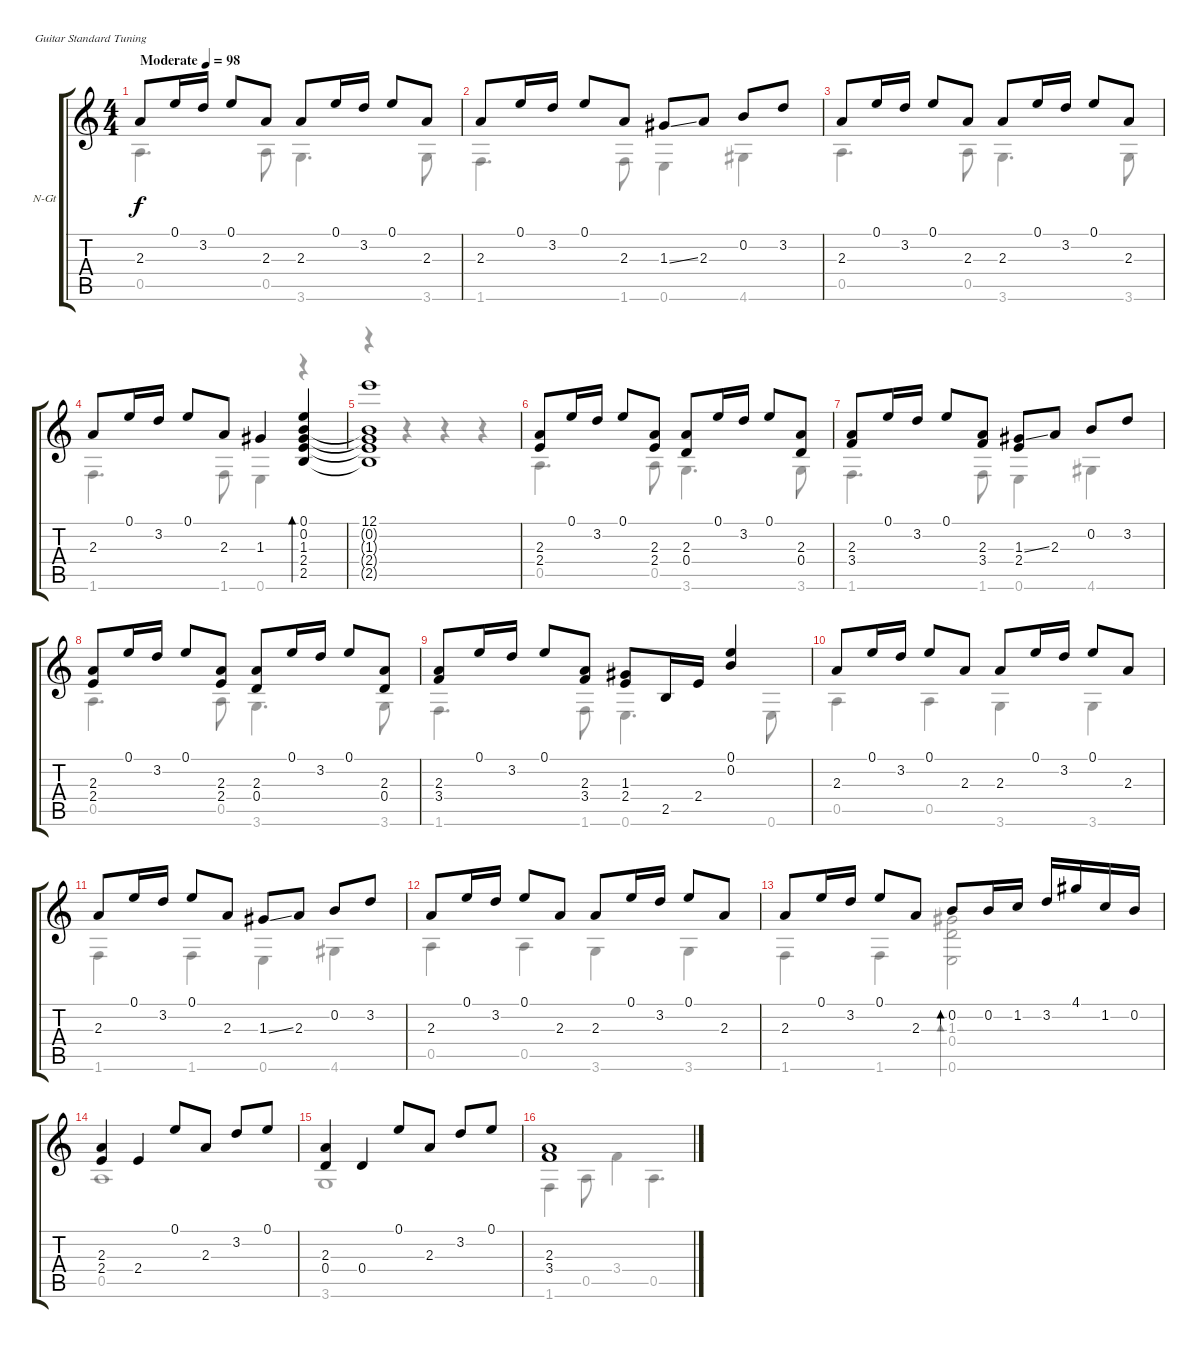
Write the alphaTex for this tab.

\bracketExtendMode groupsimilarinstruments
\firstSystemTrackNameOrientation horizontal
\otherSystemsTrackNameOrientation horizontal
\track ("Untitled" "N-Gt") {instrument acousticguitarnylon}
\staff {score tabs}
\tuning (E4 B3 G3 D3 A2 E2)
\voice
\ts (4 4)
\beaming (8 2 2 2 2)
\tempo (98 "Moderate")
\clef g2
\ks c
2.3.8{dy f instrument acousticguitarnylon} 0.1.16 3.2.16 0.1.8 2.3.8 2.3.8 0.1.16 3.2.16 0.1.8 2.3.8 |
2.3.8 0.1.16 3.2.16 0.1.8 2.3.8 1.3{ss}.8 2.3.8 0.2.8 3.2.8 |
2.3.8 0.1.16 3.2.16 0.1.8 2.3.8 2.3.8 0.1.16 3.2.16 0.1.8 2.3.8 |
2.3.8 0.1.16 3.2.16 0.1.8 2.3.8 1.3.4 (0.1 0.2 1.3 2.4 2.5).4{bd 120} |
(12.1 0.2{t} 1.3{t} 2.4{t} 2.5{t}).1 |
(2.3 2.4).8 0.1.16 3.2.16 0.1.8 (2.3 2.4).8 (2.3 0.4).8 0.1.16 3.2.16 0.1.8 (2.3 0.4).8 |
(2.3 3.4).8 0.1.16 3.2.16 0.1.8 (2.3 3.4).8 (1.3{ss} 2.4).8 2.3.8 0.2.8 3.2.8 |
(2.3 2.4).8 0.1.16 3.2.16 0.1.8 (2.3 2.4).8 (2.3 0.4).8 0.1.16 3.2.16 0.1.8 (2.3 0.4).8 |
(2.3 3.4).8 0.1.16 3.2.16 0.1.8 (2.3 3.4).8 (1.3 2.4).8 2.5.16 2.4.16 (0.1 0.2).4 |
2.3.8 0.1.16 3.2.16 0.1.8 2.3.8 2.3.8 0.1.16 3.2.16 0.1.8 2.3.8 |
2.3.8 0.1.16 3.2.16 0.1.8 2.3.8 1.3{ss}.8 2.3.8 0.2.8 3.2.8 |
2.3.8 0.1.16 3.2.16 0.1.8 2.3.8 2.3.8 0.1.16 3.2.16 0.1.8 2.3.8 |
2.3.8 0.1.16 3.2.16 0.1.8 2.3.8 0.2.8{bd 120} 0.2.16 1.2.16 3.2.16 4.1.16 1.2.16 0.2.16 |
(2.3 2.4).4 2.4.4 0.1.8 2.3.8 3.2.8 0.1.8 |
(2.3 0.4).4 0.4.4 0.1.8 2.3.8 3.2.8 0.1.8 |
(2.3 3.4).1
\voice
\clef g2
\ottava regular
\simile none
\ks c
0.5.4{d dy f} 0.5.8 3.6.4{d} 3.6.8 |
1.6.4{d} 1.6.8 0.6.4 4.6.4 |
0.5.4{d} 0.5.8 3.6.4{d} 3.6.8 |
1.6.4{d} 1.6.8 0.6.4 r.4{bd 120} |
r.4 r.4 r.4 r.4 |
0.5.4{d} 0.5.8 3.6.4{d} 3.6.8 |
1.6.4{d} 1.6.8 0.6.4 4.6.4 |
0.5.4{d} 0.5.8 3.6.4{d} 3.6.8 |
1.6.4{d} 1.6.8 0.6.4{d} 0.6.8 |
0.5.4 0.5.4 3.6.4 3.6.4 |
1.6.4 1.6.4 0.6.4 4.6.4 |
0.5.4 0.5.4 3.6.4 3.6.4 |
1.6.4 1.6.4 (1.3 0.4 0.6).2{bd 120} |
0.5.1 |
3.6.1 |
1.6.4 0.5.8 3.4.4 0.5.4{d}
